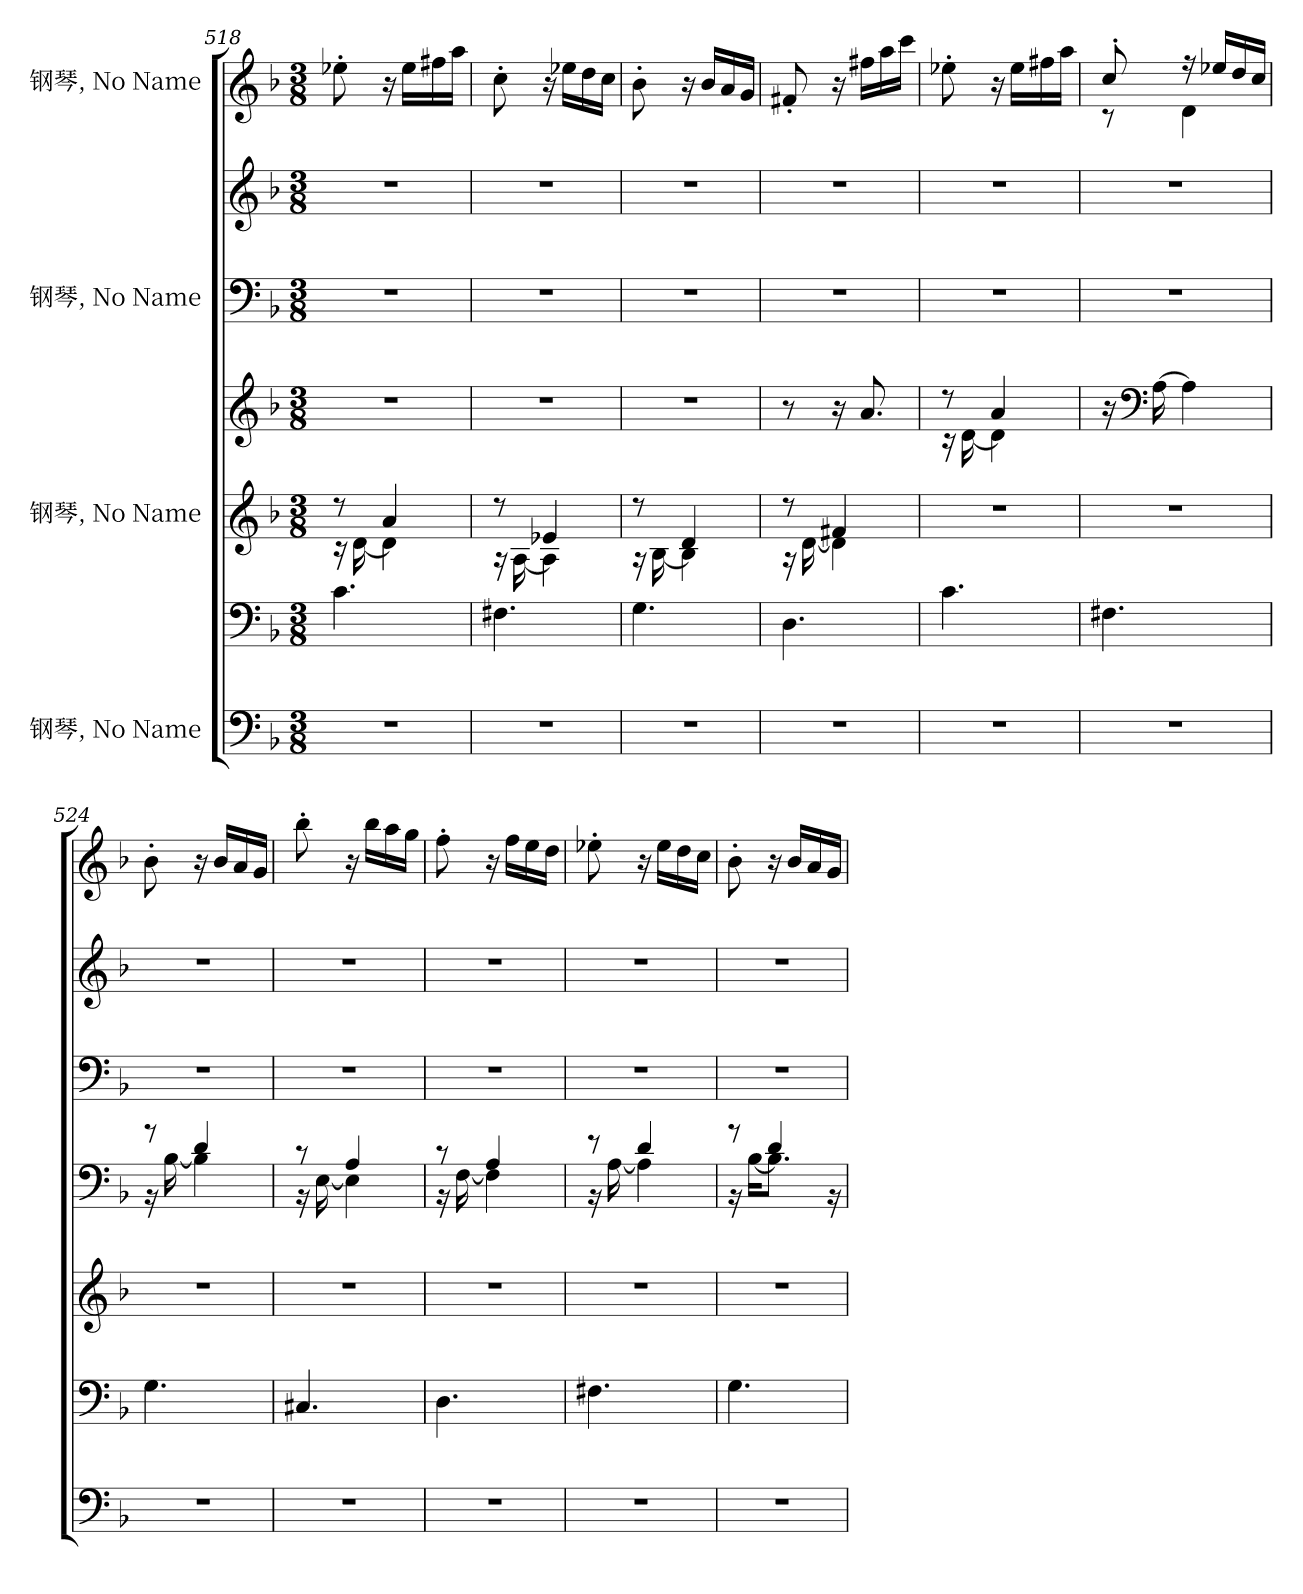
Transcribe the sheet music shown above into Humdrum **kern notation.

**kern	**kern	**kern	**kern	**kern	**kern	**kern
*part4	*part4	*part3	*part3	*part2	*part2	*part1
*staff7	*staff6	*staff5	*staff4	*staff3	*staff2	*staff1
*I"钢琴, No Name	*	*I"钢琴, No Name	*	*I"钢琴, No Name	*	*I"钢琴, No Name
*clefF4	*clefF4	*clefG2	*clefG2	*clefF4	*clefG2	*clefG2
*k[b-]	*k[b-]	*k[b-]	*k[b-]	*k[b-]	*k[b-]	*k[b-]
*M3/8	*M3/8	*M3/8	*M3/8	*M3/8	*M3/8	*M3/8
=518	=518	=518	=518	=518	=518	=518
*	*	*^	*	*	*	*
4.r	4.c\	8r	16r	4.r	4.r	4.r	8ee-X'\
.	.	.	[16d\	.	.	.	.
.	.	4a/	4d\]	.	.	.	16r
.	.	.	.	.	.	.	16ee-\LL
.	.	.	.	.	.	.	16ff#X\
.	.	.	.	.	.	.	16aa\JJ
=519	=519	=519	=519	=519	=519	=519	=519
4.r	4.F#X\	8r	16r	4.r	4.r	4.r	8cc'\
.	.	.	[16A\	.	.	.	.
.	.	4e-X/	4A\]	.	.	.	16r
.	.	.	.	.	.	.	16ee-X\LL
.	.	.	.	.	.	.	16dd\
.	.	.	.	.	.	.	16cc\JJ
!!LO:PB:g=z
=520	=520	=520	=520	=520	=520	=520	=520
4.r	4.G\	8r	16r	4.r	4.r	4.r	8b-'\
.	.	.	[16B-\	.	.	.	.
.	.	4d/	4B-\]	.	.	.	16r
.	.	.	.	.	.	.	16b-/LL
.	.	.	.	.	.	.	16a/
.	.	.	.	.	.	.	16g/JJ
=521	=521	=521	=521	=521	=521	=521	=521
4.r	4.D\	8r	16r	8r	4.r	4.r	8f#X'/
.	.	.	[16d\	.	.	.	.
.	.	4f#X/	4d\]	16r	.	.	16r
.	.	.	.	8.a/	.	.	16ff#X\LL
.	.	.	.	.	.	.	16aa\
.	.	.	.	.	.	.	16ccc\JJ
*	*	*v	*v	*	*	*	*
=522	=522	=522	=522	=522	=522	=522
*	*	*	*^	*	*	*
4.r	4.c\	4.r	8r	16r	4.r	4.r	8ee-X'\
.	.	.	.	[16d\	.	.	.
.	.	.	4a/	4d\]	.	.	16r
.	.	.	.	.	.	.	16ee-\LL
.	.	.	.	.	.	.	16ff#X\
.	.	.	.	.	.	.	16aa\JJ
*	*	*	*v	*v	*	*	*
=523	=523	=523	=523	=523	=523	=523
*	*	*	*	*	*	*^
4.r	4.F#X\	4.r	16r	4.r	4.r	8cc'/	8r
*	*	*	*clefF4	*	*	*	*
.	.	.	[16A\	.	.	.	.
.	.	.	4A\]	.	.	16r	4d\
.	.	.	.	.	.	16ee-X/LL	.
.	.	.	.	.	.	16dd/	.
.	.	.	.	.	.	16cc/JJ	.
*	*	*	*	*	*	*v	*v
=524	=524	=524	=524	=524	=524	=524
*	*	*	*^	*	*	*
4.r	4.G\	4.r	8r	16r	4.r	4.r	8b-'\
.	.	.	.	[16B-\	.	.	.
.	.	.	4d/	4B-\]	.	.	16r
.	.	.	.	.	.	.	16b-/LL
.	.	.	.	.	.	.	16a/
.	.	.	.	.	.	.	16g/JJ
!!LO:PB:g=z
=525	=525	=525	=525	=525	=525	=525	=525
4.r	4.C#X/	4.r	8r	16r	4.r	4.r	8bb-'\
.	.	.	.	[16E\	.	.	.
.	.	.	4A/	4E\]	.	.	16r
.	.	.	.	.	.	.	16bb-\LL
.	.	.	.	.	.	.	16aa\
.	.	.	.	.	.	.	16gg\JJ
=526	=526	=526	=526	=526	=526	=526	=526
4.r	4.D\	4.r	8r	16r	4.r	4.r	8ff'\
.	.	.	.	[16F\	.	.	.
.	.	.	4A/	4F\]	.	.	16r
.	.	.	.	.	.	.	16ff\LL
.	.	.	.	.	.	.	16ee\
.	.	.	.	.	.	.	16dd\JJ
=527	=527	=527	=527	=527	=527	=527	=527
4.r	4.F#X\	4.r	8r	16r	4.r	4.r	8ee-X'\
.	.	.	.	[16A\	.	.	.
.	.	.	4d/	4A\]	.	.	16r
.	.	.	.	.	.	.	16ee-\LL
.	.	.	.	.	.	.	16dd\
.	.	.	.	.	.	.	16cc\JJ
=528	=528	=528	=528	=528	=528	=528	=528
4.r	4.G\	4.r	8r	16r	4.r	4.r	8b-'\
.	.	.	.	[16B-\KL	.	.	.
.	.	.	4d/	8.B-\J]	.	.	16r
.	.	.	.	.	.	.	16b-/LL
.	.	.	.	.	.	.	16a/
.	.	.	.	16r	.	.	16g/JJ
*	*	*	*v	*v	*	*	*
=	=	=	=	=	=	=
*-	*-	*-	*-	*-	*-	*-
